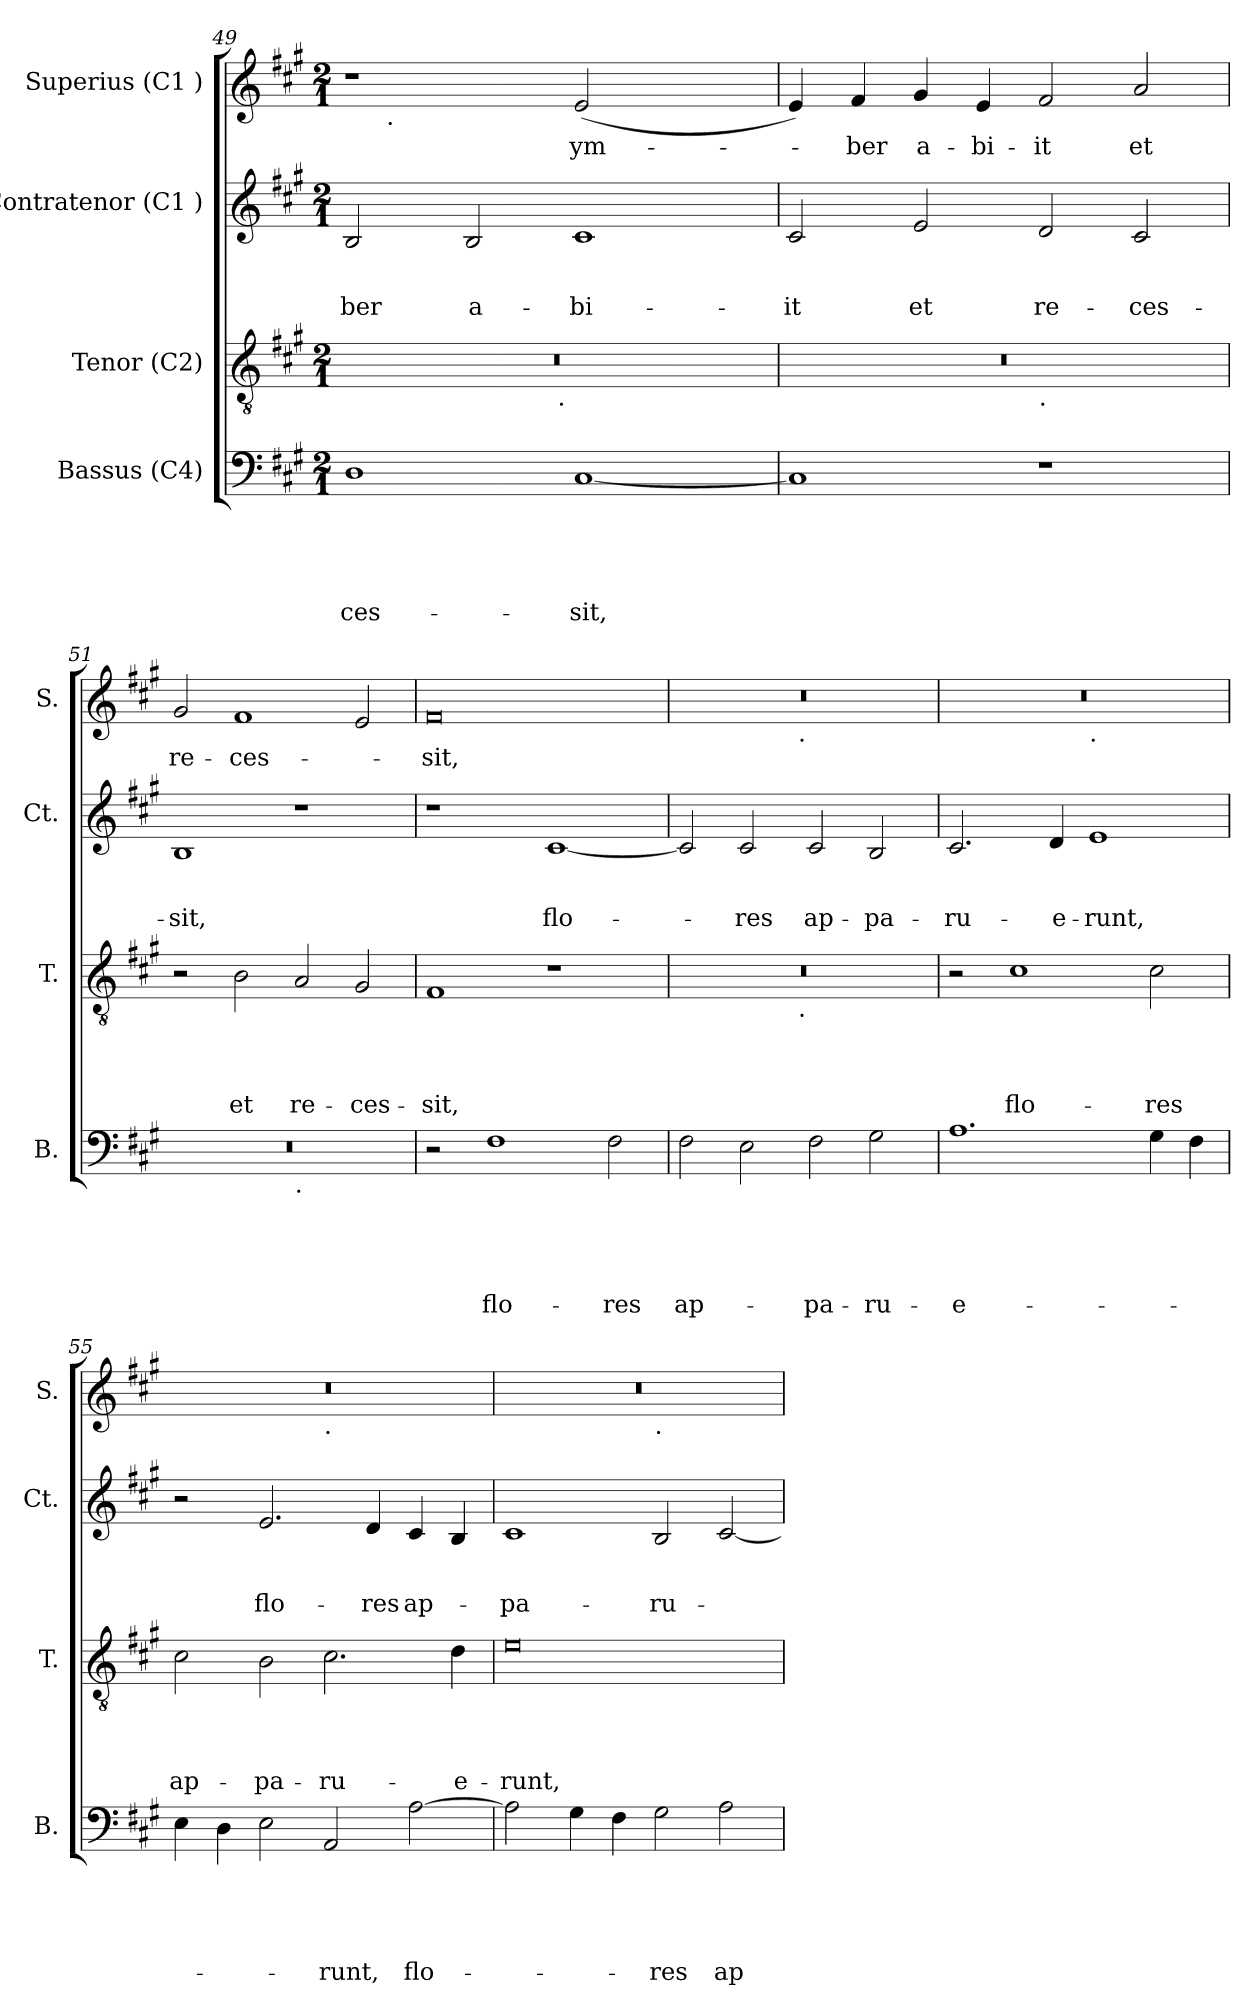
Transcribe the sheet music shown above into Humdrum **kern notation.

**kern	**text	**text	**text	**text	**text	**kern	**text	**text	**text	**text	**kern	**text	**text	**text	**kern	**text
*part4	*part4	*part4	*part4	*part4	*part4	*part3	*part3	*part3	*part3	*part3	*part2	*part2	*part2	*part2	*part1	*part1
*staff4	*staff4	*staff4	*staff4	*staff4	*staff4	*staff3	*staff3	*staff3	*staff3	*staff3	*staff2	*staff2	*staff2	*staff2	*staff1	*staff1
*I"Bassus (C4)	*	*	*	*	*	*I"Tenor (C2)	*	*	*	*	*I"Contratenor (C1 )	*	*	*	*I"Superius (C1 )	*
*I'B.	*	*	*	*	*	*I'T.	*	*	*	*	*I'Ct.	*	*	*	*I'S.	*
*clefF4	*	*	*	*	*	*clefGv2	*	*	*	*	*clefG2	*	*	*	*clefG2	*
*k[f#c#g#]	*	*	*	*	*	*k[f#c#g#]	*	*	*	*	*k[f#c#g#]	*	*	*	*k[f#c#g#]	*
*A:	*	*	*	*	*	*A:	*	*	*	*	*A:	*	*	*	*A:	*
*M2/1	*	*	*	*	*	*M2/1	*	*	*	*	*M2/1	*	*	*	*M2/1	*
=49	=49	=49	=49	=49	=49	=49	=49	=49	=49	=49	=49	=49	=49	=49	=49	=49
!	!	!	!	!	!LO:LY:b	!	!	!	!	!	!	!	!	!LO:LY:b	!	!
*	*	*	*	*	*	*^	*	*	*	*	*	*	*	*	*^	*
1D	.	.	.	.	-ces-	0r	2ryy	.	.	.	.	2B/	.	.	-ber	1r	8ryy	.
!	!	!	!	!	!	!	!	!	!	!	!	!	!	!	!	!	!LO:TX:b:t=.	!
.	.	.	.	.	.	.	.	.	.	.	.	.	.	.	.	.	1...ryy	.
!	!	!	!	!	!	!	!	!	!	!	!	!	!	!	!LO:LY:b	!	!	!
.	.	.	.	.	.	.	4...ryy	.	.	.	.	2B/	.	.	a-	.	.	.
!	!	!	!	!	!	!	!LO:TX:b:t=.	!	!	!	!	!	!	!	!	!	!	!
.	.	.	.	.	.	.	1ryy	.	.	.	.	.	.	.	.	.	.	.
!	!	!	!	!	!LO:LY:b	!	!	!	!	!	!	!	!	!	!LO:LY:b	!	!	!LO:LY:b
[<1C#	.	.	.	.	-sit,	.	.	.	.	.	.	1c#	.	.	-bi-	(<2e/	.	ym-
.	.	.	.	.	.	.	.	.	.	.	.	.	.	.	.	2ryy	.	.
.	.	.	.	.	.	.	32ryy	.	.	.	.	.	.	.	.	.	.	.
!!LO:LB:g=z
=50	=50	=50	=50	=50	=50	=50	=50	=50	=50	=50	=50	=50	=50	=50	=50	=50	=50	=50
!	!	!	!	!	!	!	!	!	!	!	!	!	!	!	!LO:LY:b	!	!	!
*	*	*	*	*	*	*	*	*	*	*	*	*	*	*	*	*v	*v	*
1C#]	.	.	.	.	.	0r	1ryy	.	.	.	.	2c#/	.	.	-it	4e/)	.
!	!	!	!	!	!	!	!	!	!	!	!	!	!	!	!	!	!LO:LY:b
.	.	.	.	.	.	.	.	.	.	.	.	.	.	.	.	4f#/	-ber
!	!	!	!	!	!	!	!	!	!	!	!	!	!	!	!LO:LY:b	!	!LO:LY:b
.	.	.	.	.	.	.	.	.	.	.	.	2e/	.	.	et	4g#/	a-
!	!	!	!	!	!	!	!	!	!	!	!	!	!	!	!	!	!LO:LY:b
.	.	.	.	.	.	.	.	.	.	.	.	.	.	.	.	4e/	-bi-
!	!	!	!	!	!	!	!LO:TX:b:t=.	!	!	!	!	!	!	!	!	!	!
!	!	!	!	!	!	!	!	!	!	!	!	!	!	!	!LO:LY:b	!	!LO:LY:b
1r	.	.	.	.	.	.	1ryy	.	.	.	.	2d/	.	.	re-	2f#/	-it
!	!	!	!	!	!	!	!	!	!	!	!	!	!	!	!LO:LY:b	!	!LO:LY:b
.	.	.	.	.	.	.	.	.	.	.	.	2c#/	.	.	-ces-	2a/	et
=51	=51	=51	=51	=51	=51	=51	=51	=51	=51	=51	=51	=51	=51	=51	=51	=51	=51
!	!	!	!	!	!	!	!	!	!	!	!	!	!	!	!LO:LY:b	!	!LO:LY:b
*^	*	*	*	*	*	*v	*v	*	*	*	*	*	*	*	*	*	*
0r	1ryy	.	.	.	.	.	2r	.	.	.	.	1B	.	.	-sit,	2g#/	re-
!	!	!	!	!	!	!	!	!	!	!	!LO:LY:b	!	!	!	!	!	!LO:LY:b
.	.	.	.	.	.	.	2B\	.	.	.	et	.	.	.	.	1f#	-ces-
!	!LO:TX:b:t=.	!	!	!	!	!	!	!	!	!	!	!	!	!	!	!	!
!	!	!	!	!	!	!	!	!	!	!	!LO:LY:b	!	!	!	!	!	!
.	1ryy	.	.	.	.	.	2A/	.	.	.	re-	1r	.	.	.	.	.
!	!	!	!	!	!	!	!	!	!	!	!LO:LY:b	!	!	!	!	!	!
.	.	.	.	.	.	.	2G#/	.	.	.	-ces-	.	.	.	.	2e/	.
=52	=52	=52	=52	=52	=52	=52	=52	=52	=52	=52	=52	=52	=52	=52	=52	=52	=52
!	!	!	!	!	!	!	!	!	!	!	!LO:LY:b	!	!	!	!	!	!LO:LY:b
*v	*v	*	*	*	*	*	*	*	*	*	*	*	*	*	*	*	*
2r	.	.	.	.	.	1F#	.	.	.	-sit,	1r	.	.	.	0f#	-sit,
!	!	!	!	!	!LO:LY:b	!	!	!	!	!	!	!	!	!	!	!
1F#	.	.	.	.	flo-	.	.	.	.	.	.	.	.	.	.	.
!	!	!	!	!	!	!	!	!	!	!	!	!	!	!LO:LY:b	!	!
.	.	.	.	.	.	1r	.	.	.	.	[<1c#	.	.	flo-	.	.
!	!	!	!	!	!LO:LY:b	!	!	!	!	!	!	!	!	!	!	!
2F#\	.	.	.	.	-res	.	.	.	.	.	.	.	.	.	.	.
=53	=53	=53	=53	=53	=53	=53	=53	=53	=53	=53	=53	=53	=53	=53	=53	=53
!	!	!	!	!	!LO:LY:b	!	!	!	!	!	!	!	!	!	!	!
*	*	*	*	*	*	*^	*	*	*	*	*	*	*	*	*^	*
2F#\	.	.	.	.	ap-	0r	2ryy	.	.	.	.	2c#/]	.	.	.	0r	2ryy	.
!	!	!	!	!	!	!	!	!	!	!	!	!	!	!	!LO:LY:b	!	!	!
2E\	.	.	.	.	.	.	4...ryy	.	.	.	.	2c#/	.	.	-res	.	4...ryy	.
!	!	!	!	!	!	!	!	!	!	!	!	!	!	!	!	!	!LO:TX:b:t=.	!
!	!	!	!	!	!	!	!LO:TX:b:t=.	!	!	!	!	!	!	!	!	!	!	!
.	.	.	.	.	.	.	1ryy	.	.	.	.	.	.	.	.	.	1ryy	.
!	!	!	!	!	!LO:LY:b	!	!	!	!	!	!	!	!	!	!LO:LY:b	!	!	!
2F#\	.	.	.	.	-pa-	.	.	.	.	.	.	2c#/	.	.	ap-	.	.	.
!	!	!	!	!	!LO:LY:b	!	!	!	!	!	!	!	!	!	!LO:LY:b	!	!	!
2G#\	.	.	.	.	-ru-	.	.	.	.	.	.	2B/	.	.	-pa-	.	.	.
.	.	.	.	.	.	.	32ryy	.	.	.	.	.	.	.	.	.	32ryy	.
!!LO:PB:g=z	!!
=54	=54	=54	=54	=54	=54	=54	=54	=54	=54	=54	=54	=54	=54	=54	=54	=54	=54	=54
!	!	!	!	!	!LO:LY:b:rj	!	!	!	!	!	!	!	!	!	!LO:LY:b	!	!	!
*	*	*	*	*	*	*v	*v	*	*	*	*	*	*	*	*	*	*	*
1.A	.	.	.	.	-e-	2r	.	.	.	.	2.c#/	.	.	-ru-	0r	1ryy	.
!	!	!	!	!	!	!	!	!	!	!LO:LY:b	!	!	!	!	!	!	!
.	.	.	.	.	.	1c#	.	.	.	flo-	.	.	.	.	.	.	.
!	!	!	!	!	!	!	!	!	!	!	!	!	!	!LO:LY:b	!	!	!
.	.	.	.	.	.	.	.	.	.	.	4d/	.	.	-e-	.	.	.
!	!	!	!	!	!	!	!	!	!	!	!	!	!	!	!	!LO:TX:b:t=.	!
!	!	!	!	!	!	!	!	!	!	!	!	!	!	!LO:LY:b	!	!	!
.	.	.	.	.	.	.	.	.	.	.	1e	.	.	-runt,	.	1ryy	.
!	!	!	!	!	!	!	!	!	!	!LO:LY:b	!	!	!	!	!	!	!
4G#\	.	.	.	.	.	2c#\	.	.	.	-res	.	.	.	.	.	.	.
4F#\	.	.	.	.	.	.	.	.	.	.	.	.	.	.	.	.	.
=55	=55	=55	=55	=55	=55	=55	=55	=55	=55	=55	=55	=55	=55	=55	=55	=55	=55
!	!	!	!	!	!	!	!	!	!	!LO:LY:b	!	!	!	!	!	!	!
4E\	.	.	.	.	.	2c#\	.	.	.	ap-	2r	.	.	.	0r	1ryy	.
4D\	.	.	.	.	.	.	.	.	.	.	.	.	.	.	.	.	.
!	!	!	!	!	!	!	!	!	!	!LO:LY:b	!	!	!	!LO:LY:b	!	!	!
2E\	.	.	.	.	.	2B\	.	.	.	-pa-	2.e/	.	.	flo-	.	.	.
!	!	!	!	!	!	!	!	!	!	!	!	!	!	!	!	!LO:TX:b:t=.	!
!	!	!	!	!	!LO:LY:b	!	!	!	!	!LO:LY:b	!	!	!	!	!	!	!
2AA/	.	.	.	.	-runt,	2.c#\	.	.	.	-ru-	.	.	.	.	.	1ryy	.
!	!	!	!	!	!	!	!	!	!	!	!	!	!	!LO:LY:b	!	!	!
.	.	.	.	.	.	.	.	.	.	.	4d/	.	.	-res	.	.	.
!	!	!	!	!	!LO:LY:b	!	!	!	!	!	!	!	!	!LO:LY:b	!	!	!
[>2A\	.	.	.	.	flo-	.	.	.	.	.	4c#/	.	.	ap-	.	.	.
!	!	!	!	!	!	!	!	!	!	!LO:LY:b	!	!	!	!	!	!	!
.	.	.	.	.	.	4d\	.	.	.	-e-	4B/	.	.	.	.	.	.
=56	=56	=56	=56	=56	=56	=56	=56	=56	=56	=56	=56	=56	=56	=56	=56	=56	=56
!	!	!	!	!	!	!	!	!	!	!LO:LY:b	!	!	!	!LO:LY:b	!	!	!
2A\]	.	.	.	.	.	0e	.	.	.	-runt,	1c#	.	.	-pa-	0r	1ryy	.
4G#\	.	.	.	.	.	.	.	.	.	.	.	.	.	.	.	.	.
4F#\	.	.	.	.	.	.	.	.	.	.	.	.	.	.	.	.	.
!	!	!	!	!	!	!	!	!	!	!	!	!	!	!	!	!LO:TX:b:t=.	!
!	!	!	!	!	!LO:LY:b	!	!	!	!	!	!	!	!	!LO:LY:b	!	!	!
2G#\	.	.	.	.	-res	.	.	.	.	.	2B/	.	.	-ru-	.	1ryy	.
!	!	!	!	!	!LO:LY:b	!	!	!	!	!	!	!	!	!	!	!	!
2A\	.	.	.	.	ap-	.	.	.	.	.	[<2c#/	.	.	.	.	.	.
*	*	*	*	*	*	*	*	*	*	*	*	*	*	*	*v	*v	*
=	=	=	=	=	=	=	=	=	=	=	=	=	=	=	=	=
*-	*-	*-	*-	*-	*-	*-	*-	*-	*-	*-	*-	*-	*-	*-	*-	*-
